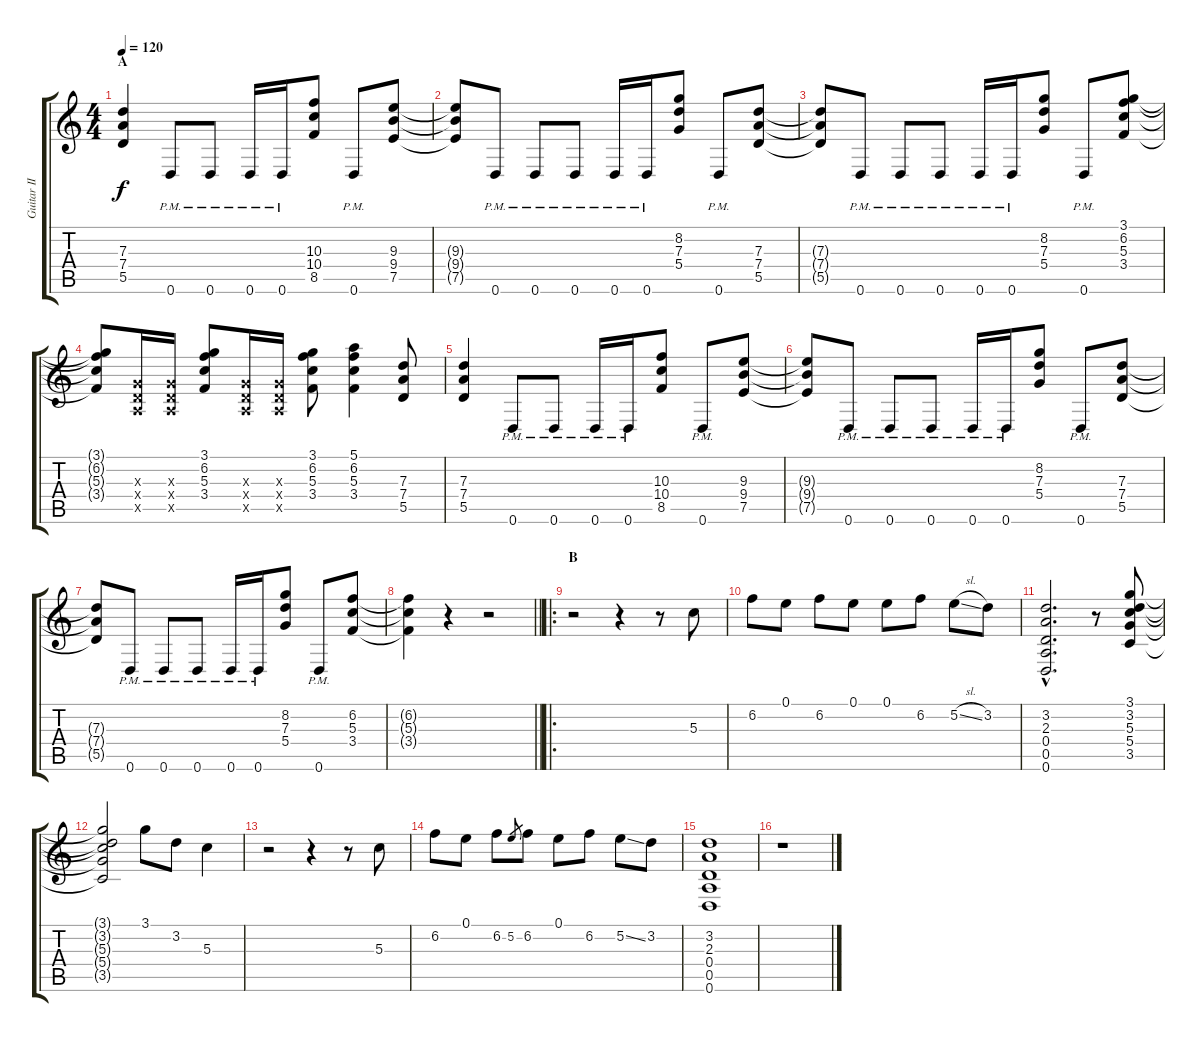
\track ("Guitar II [Rythm]" "Guitar II ") {instrument overdrivenguitar}
\staff {score tabs}
\tuning (E4 B3 G3 D3 A2 D2) {hide}
\ts (4 4)
\section ("" "A")
\tempo 120
\clef g2
\ks c
(7.3 7.4 5.5).4{dy f instrument overdrivenguitar} 0.6{pm}.8 0.6{pm}.8 0.6{pm}.16 0.6{pm}.16 (10.3 10.4 8.5).8 0.6{pm}.8 (9.3 9.4 7.5).8 |
(9.3{t} 9.4{t} 7.5{t}).8 0.6{pm}.8 0.6{pm}.8 0.6{pm}.8 0.6{pm}.16 0.6{pm}.16 (8.2 7.3 5.4).8 0.6{pm}.8 (7.3 7.4 5.5).8 |
(7.3{t} 7.4{t} 5.5{t}).8 0.6{pm}.8 0.6{pm}.8 0.6{pm}.8 0.6{pm}.16 0.6{pm}.16 (8.2 7.3 5.4).8 0.6{pm}.8 (3.1 6.2 5.3 3.4).8 |
(3.1{t} 6.2{t} 5.3{t} 3.4{t}).8 (0.3{x} 0.4{x} 0.5{x}).16 (0.3{x} 0.4{x} 0.5{x}).16 (3.1 6.2 5.3 3.4).8 (0.3{x} 0.4{x} 0.5{x}).16 (0.3{x} 0.4{x} 0.5{x}).16 (3.1 6.2 5.3 3.4).8 (5.1 6.2 5.3 3.4).4 (7.3 7.4 5.5).8 |
(7.3 7.4 5.5).4 0.6{pm}.8 0.6{pm}.8 0.6{pm}.16 0.6{pm}.16 (10.3 10.4 8.5).8 0.6{pm}.8 (9.3 9.4 7.5).8 |
(9.3{t} 9.4{t} 7.5{t}).8 0.6{pm}.8 0.6{pm}.8 0.6{pm}.8 0.6{pm}.16 0.6{pm}.16 (8.2 7.3 5.4).8 0.6{pm}.8 (7.3 7.4 5.5).8 |
(7.3{t} 7.4{t} 5.5{t}).8 0.6{pm}.8 0.6{pm}.8 0.6{pm}.8 0.6{pm}.16 0.6{pm}.16 (8.2 7.3 5.4).8 0.6{pm}.8 (6.2 5.3 3.4).8 |
\barLineRight lightlight
(6.2{t} 5.3{t} 3.4{t}).4 r.4 r.2 |
\ro
\section ("" "B")
r.2 r.4 r.8 5.3.8 |
6.2.8 0.1.8 6.2.8 0.1.8 0.1.8 6.2.8 5.2{sl}.8 3.2.8 |
(3.2{hac} 2.3{hac} 0.4{hac} 0.5{hac} 0.6{hac}).2{d} r.8 (3.1 3.2 5.3 5.4 3.5).8 |
(3.1{t} 3.2{t} 5.3{t} 5.4{t} 3.5{t}).2 3.1.8 3.2.8 5.3.4 |
r.2 r.4 r.8 5.3.8 |
6.2.8 0.1.8 6.2.8 5.2.8{gr} 6.2.8 0.1.8 6.2.8 5.2{ss}.8 3.2.8 |
(3.2 2.3 0.4 0.5 0.6).1 |
r.1
